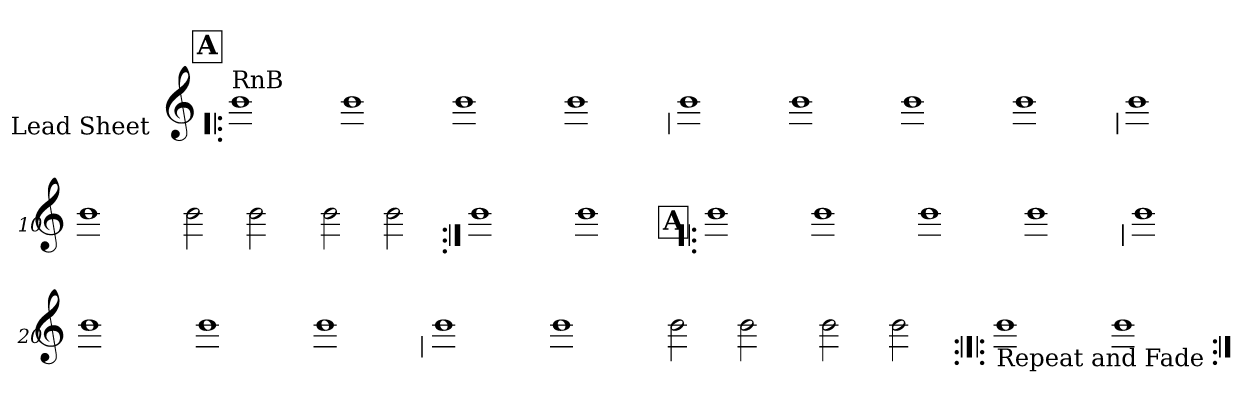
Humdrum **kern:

**kern
*part1
*staff1
*I"Lead Sheet
*stria0
*clefG2
*k[]
*C:
!!LO:REH:place=s1:a:t=A
=1!|:
!LO:TX:a:t=RnB
1b
=2-
1b
=3-
1b
=4-
1b
!!LO:LB:g=z
=5
1b
=6-
1b
=7-
1b
=8-
1b
!!LO:LB:g=z
=9
1b
=10-
1b
=11-
2b
2b
=12-
2b
2b
!!LO:LB:g=z
=13:|!
1b
=14-
1b
!!LO:LB:g=z
!!LO:REH:place=s1:a:t=A
=15!|:
1b
=16-
1b
=17-
1b
=18-
1b
!!LO:LB:g=z
=19
1b
=20-
1b
=21-
1b
=22-
1b
!!LO:LB:g=z
=23
1b
=24-
1b
=25-
2b
2b
=26-
2b
2b
!!LO:LB:g=z
=27:|!|:
!LO:TX:b:t=Repeat and Fade
1b
=28-
1b
=:|!
*-
